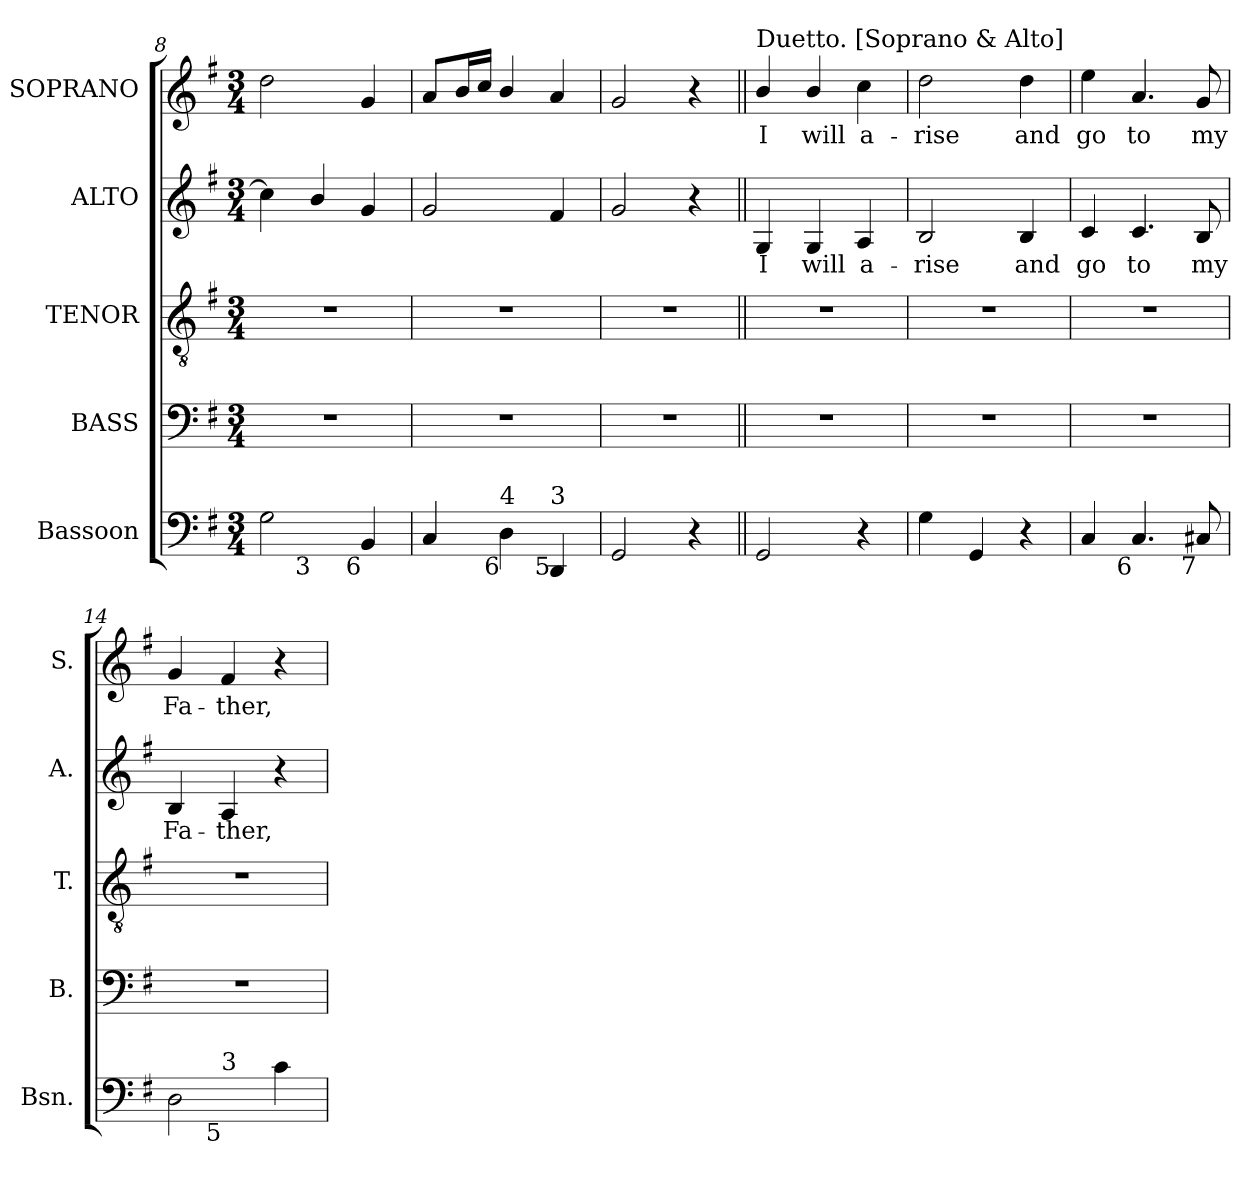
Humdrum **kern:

**kern	**kern	**kern	**kern	**text	**kern	**text
*part5	*part4	*part3	*part2	*part2	*part1	*part1
*staff5	*staff4	*staff3	*staff2	*staff2	*staff1	*staff1
*I"Bassoon	*I"BASS	*I"TENOR	*I"ALTO	*	*I"SOPRANO	*
*I'Bsn.	*I'B.	*I'T.	*I'A.	*	*I'S.	*
*clefF4	*clefF4	*clefGv2	*clefG2	*	*clefG2	*
*	*	*ITrd7c12	*	*	*	*
*k[f#]	*k[f#]	*k[f#]	*k[f#]	*	*k[f#]	*
*G:	*G:	*G:	*G:	*	*G:	*
*M3/4	*M3/4	*M3/4	*M3/4	*	*M3/4	*
=8	=8	=8	=8	=8	=8	=8
!LO:TX:b:rj:t=4	!	!	!	!	!	!
!	!LO:N:vis=1	!LO:N:vis=1	!	!	!	!
*^	*	*	*	*	*	*
2Gi\	4ryy	2.r	2.r	4cci\]	.	2ddi\	.
!	!LO:TX:b:rj:t=3	!	!	!	!	!	!
.	2ryy	.	.	4bi/	.	.	.
!LO:TX:b:rj:t=6	!	!	!	!	!	!	!
4BBi/	.	.	.	4gi/	.	4gi/	.
=9	=9	=9	=9	=9	=9	=9	=9
!LO:TX:b:rj:t=6	!	!	!	!	!	!	!
!LO:TX:t=5	!	!	!	!	!	!	!
!	!	!LO:N:vis=1	!LO:N:vis=1	!	!	!	!
*v	*v	*	*	*	*	*	*
4Ci/	2.r	2.r	2gi/	.	8ai/L	.
.	.	.	.	.	16bi/L	.
.	.	.	.	.	16cci/JJ	.
!LO:TX:b:rj:t=6	!	!	!	!	!	!
!LO:TX:t=4	!	!	!	!	!	!
4Di\	.	.	.	.	4bi/	.
!LO:TX:b:rj:t=5	!	!	!	!	!	!
!LO:TX:t=3	!	!	!	!	!	!
4DDi/	.	.	4f#i/	.	4ai/	.
=10	=10	=10	=10	=10	=10	=10
!	!LO:N:vis=1	!LO:N:vis=1	!	!	!	!
2GGi/	2.r	2.r	2gi/	.	2gi/	.
4r	.	.	4r	.	4r	.
!!LO:LB:g=z
=11||	=11||	=11||	=11||	=11||	=11||	=11||
!	!LO:N:vis=1	!LO:N:vis=1	!	!	!	!
!	!	!	!	!LO:LY:b:color=#000000	!	!
!	!	!	!	!	!LO:TX:a:t=Duetto. [Soprano & Alto]	!
!	!	!	!	!	!	!LO:LY:b:color=#000000
2GGi/	2.r	2.r	4Gi/	I	4bi/	I
!	!	!	!	!LO:LY:b:color=#000000	!	!
!	!	!	!	!	!	!LO:LY:b:color=#000000
.	.	.	4Gi/	will	4bi/	will
!	!	!	!	!LO:LY:b:color=#000000	!	!
!	!	!	!	!	!	!LO:LY:b:color=#000000
4r	.	.	4Ai/	a-	4cci\	a-
=12	=12	=12	=12	=12	=12	=12
!	!LO:N:vis=1	!LO:N:vis=1	!	!	!	!
!	!	!	!	!LO:LY:b:color=#000000	!	!
!	!	!	!	!	!	!LO:LY:b:color=#000000
4Gi\	2.r	2.r	2Bi/	-rise	2ddi\	-rise
4GGi/	.	.	.	.	.	.
!	!	!	!	!LO:LY:b:color=#000000	!	!
!	!	!	!	!	!	!LO:LY:b:color=#000000
4r	.	.	4Bi/	and	4ddi\	and
=13	=13	=13	=13	=13	=13	=13
!	!LO:N:vis=1	!LO:N:vis=1	!	!	!	!
!	!	!	!	!LO:LY:b:color=#000000	!	!
!	!	!	!	!	!	!LO:LY:b:color=#000000
4Ci/	2.r	2.r	4ci/	go	4eei\	go
!	!	!	!	!LO:LY:b:color=#000000	!	!
!LO:TX:b:rj:t=6	!	!	!	!	!	!
!	!	!	!	!	!	!LO:LY:b:color=#000000
4.Ci/	.	.	4.ci/	to	4.ai/	to
!	!	!	!	!LO:LY:b:color=#000000	!	!
!LO:TX:b:rj:t=7	!	!	!	!	!	!
!	!	!	!	!	!	!LO:LY:b:color=#000000
8C#Xi/	.	.	8Bi/	my	8gi/	my
=14	=14	=14	=14	=14	=14	=14
!	!LO:N:vis=1	!LO:N:vis=1	!	!	!	!
!	!	!	!	!LO:LY:b:color=#000000	!	!
!LO:TX:b:rj:t=6	!	!	!	!	!	!
!LO:TX:t=4	!	!	!	!	!	!
!	!	!	!	!	!	!LO:LY:b:color=#000000
*^	*	*	*	*	*	*
2Di\	4ryy	2.r	2.r	4Bi/	Fa-	4gi/	Fa-
!	!	!	!	!	!LO:LY:b:color=#000000	!	!
!	!LO:TX:b:rj:t=5	!	!	!	!	!	!
!	!LO:TX:t=3	!	!	!	!	!	!
!	!	!	!	!	!	!	!LO:LY:b:color=#000000
.	2ryy	.	.	4Ai/	-ther,	4f#i/	-ther,
4ci\	.	.	.	4r	.	4r	.
*v	*v	*	*	*	*	*	*
=	=	=	=	=	=	=
*-	*-	*-	*-	*-	*-	*-
